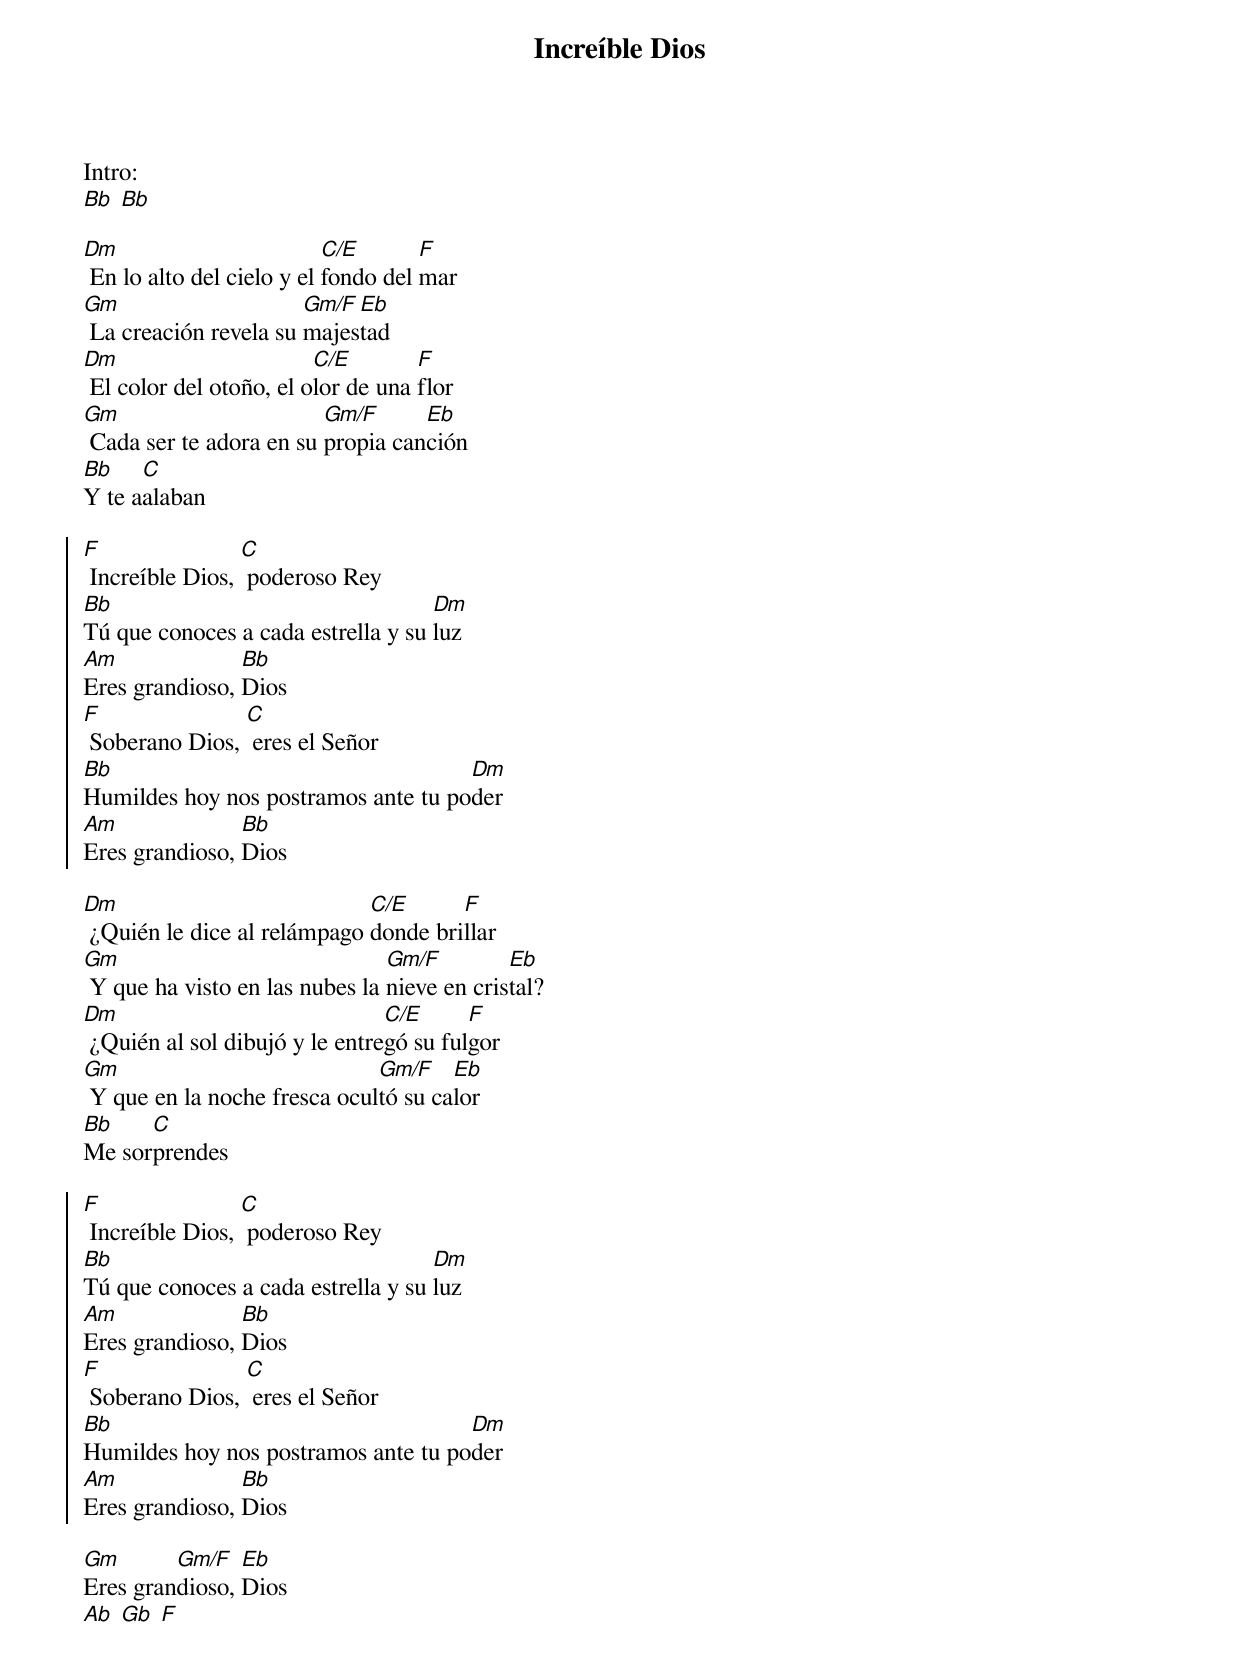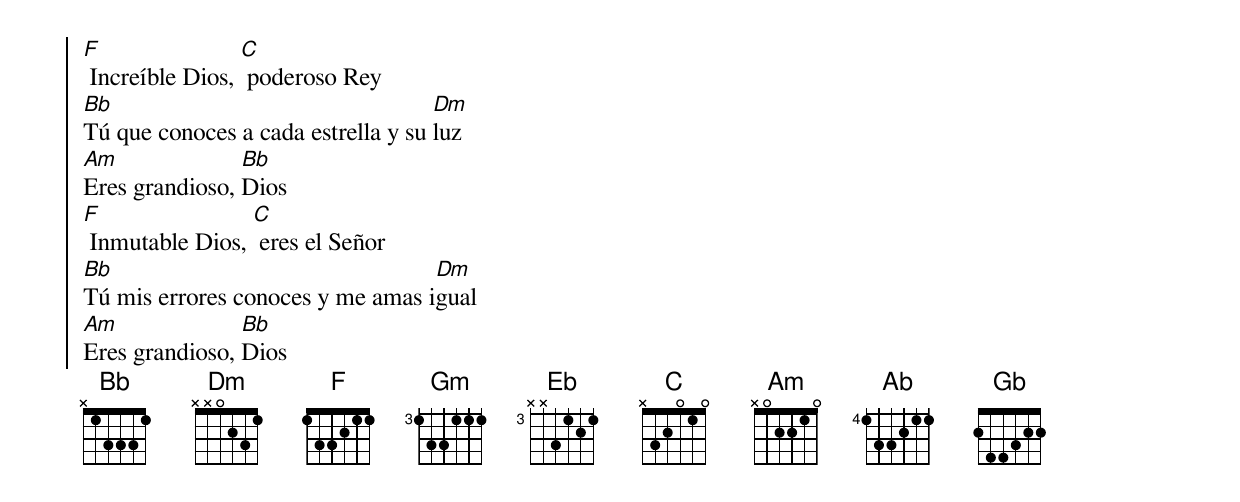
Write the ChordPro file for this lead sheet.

{title:Increíble Dios}
{subtitle:}
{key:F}

Intro:
[Bb] [Bb]

[Dm] En lo alto del cielo y el [C/E]fondo del [F]mar
[Gm] La creación revela su [Gm/F]majes[Eb]tad
[Dm] El color del otoño, el o[C/E]lor de una [F]flor
[Gm] Cada ser te adora en su [Gm/F]propia can[Eb]ción
[Bb]Y te a[C]alaban

{start_of_chorus}
[F] Increíble Dios, [C] poderoso Rey
[Bb]Tú que conoces a cada estrella y su [Dm]luz
[Am]Eres grandioso, [Bb]Dios
[F] Soberano Dios, [C] eres el Señor
[Bb]Humildes hoy nos postramos ante tu po[Dm]der
[Am]Eres grandioso, [Bb]Dios
{end_of_chorus}

[Dm] ¿Quién le dice al relámpago [C/E]donde bri[F]llar
[Gm] Y que ha visto en las nubes la [Gm/F]nieve en cris[Eb]tal?
[Dm] ¿Quién al sol dibujó y le entre[C/E]gó su ful[F]gor
[Gm] Y que en la noche fresca ocul[Gm/F]tó su ca[Eb]lor
[Bb]Me sor[C]prendes

{start_of_chorus}
[F] Increíble Dios, [C] poderoso Rey
[Bb]Tú que conoces a cada estrella y su [Dm]luz
[Am]Eres grandioso, [Bb]Dios
[F] Soberano Dios, [C] eres el Señor
[Bb]Humildes hoy nos postramos ante tu po[Dm]der
[Am]Eres grandioso, [Bb]Dios
{end_of_chorus}

[Gm]Eres gran[Gm/F]dioso, [Eb]Dios
[Ab] [Gb] [F]

{start_of_chorus}
[F] Increíble Dios, [C] poderoso Rey
[Bb]Tú que conoces a cada estrella y su [Dm]luz
[Am]Eres grandioso, [Bb]Dios
[F] Inmutable Dios, [C] eres el Señor
[Bb]Tú mis errores conoces y me amas i[Dm]gual
[Am]Eres grandioso, [Bb]Dios
{end_of_chorus}
